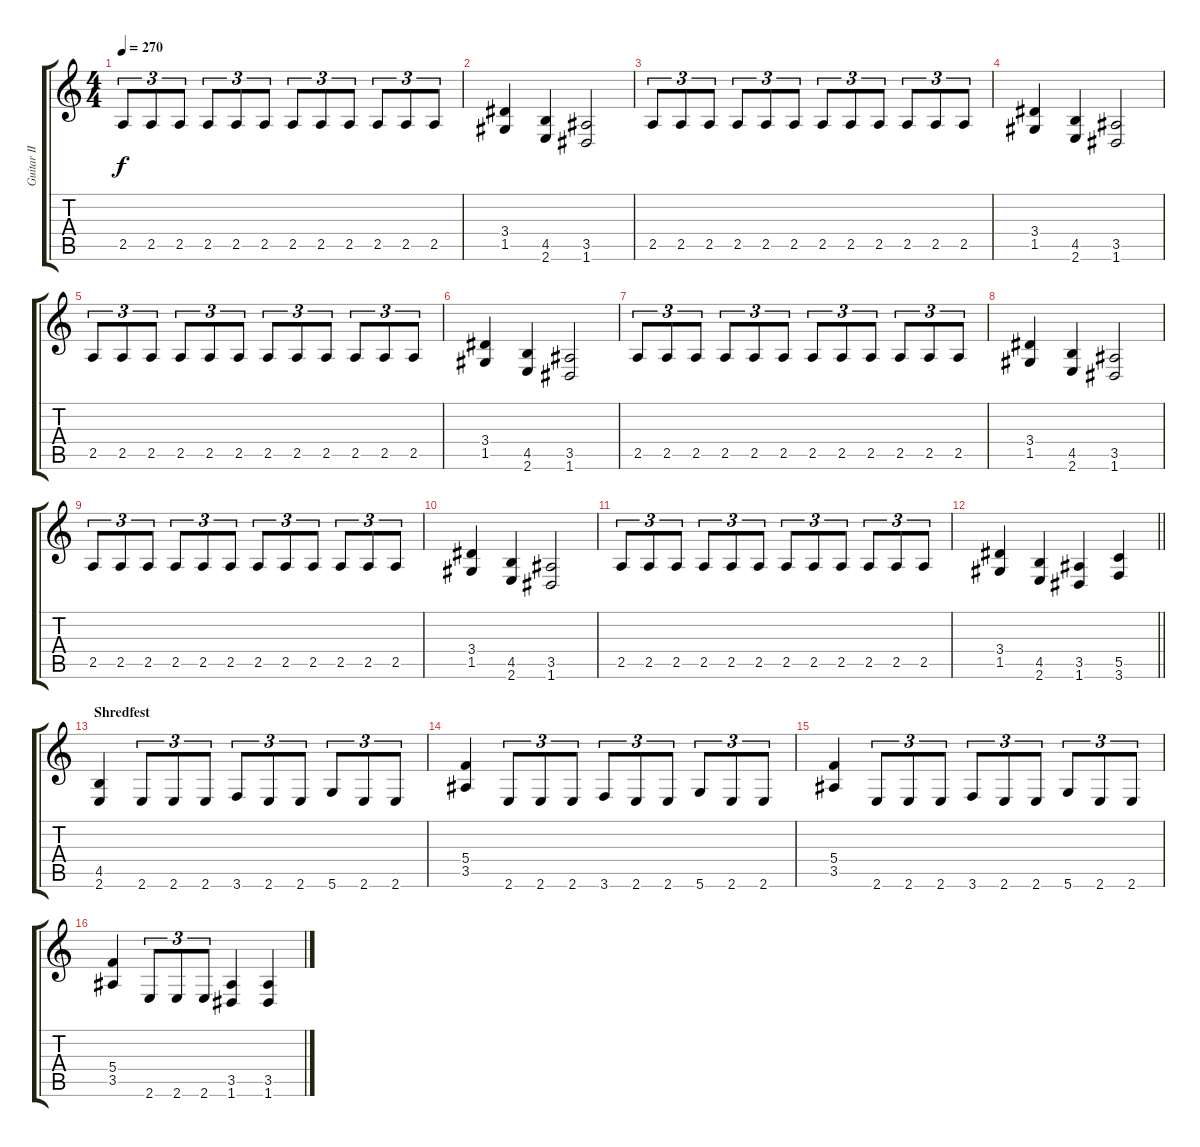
\track ("Guitar II" "Guitar II") {instrument distortionguitar}
\staff {score tabs}
\tuning (D4 A3 F3 C3 G2 D2) {hide}
\ts (4 4)
\tempo 270
\clef g2
\ks c
2.5.8{tu (3 2) dy f} 2.5.8{tu (3 2)} 2.5.8{tu (3 2)} 2.5.8{tu (3 2)} 2.5.8{tu (3 2)} 2.5.8{tu (3 2)} 2.5.8{tu (3 2)} 2.5.8{tu (3 2)} 2.5.8{tu (3 2)} 2.5.8{tu (3 2)} 2.5.8{tu (3 2)} 2.5.8{tu (3 2)} |
(3.4 1.5).4 (4.5 2.6).4 (3.5 1.6).2 |
2.5.8{tu (3 2)} 2.5.8{tu (3 2)} 2.5.8{tu (3 2)} 2.5.8{tu (3 2)} 2.5.8{tu (3 2)} 2.5.8{tu (3 2)} 2.5.8{tu (3 2)} 2.5.8{tu (3 2)} 2.5.8{tu (3 2)} 2.5.8{tu (3 2)} 2.5.8{tu (3 2)} 2.5.8{tu (3 2)} |
(3.4 1.5).4 (4.5 2.6).4 (3.5 1.6).2 |
2.5.8{tu (3 2)} 2.5.8{tu (3 2)} 2.5.8{tu (3 2)} 2.5.8{tu (3 2)} 2.5.8{tu (3 2)} 2.5.8{tu (3 2)} 2.5.8{tu (3 2)} 2.5.8{tu (3 2)} 2.5.8{tu (3 2)} 2.5.8{tu (3 2)} 2.5.8{tu (3 2)} 2.5.8{tu (3 2)} |
(3.4 1.5).4 (4.5 2.6).4 (3.5 1.6).2 |
2.5.8{tu (3 2)} 2.5.8{tu (3 2)} 2.5.8{tu (3 2)} 2.5.8{tu (3 2)} 2.5.8{tu (3 2)} 2.5.8{tu (3 2)} 2.5.8{tu (3 2)} 2.5.8{tu (3 2)} 2.5.8{tu (3 2)} 2.5.8{tu (3 2)} 2.5.8{tu (3 2)} 2.5.8{tu (3 2)} |
(3.4 1.5).4 (4.5 2.6).4 (3.5 1.6).2 |
2.5.8{tu (3 2)} 2.5.8{tu (3 2)} 2.5.8{tu (3 2)} 2.5.8{tu (3 2)} 2.5.8{tu (3 2)} 2.5.8{tu (3 2)} 2.5.8{tu (3 2)} 2.5.8{tu (3 2)} 2.5.8{tu (3 2)} 2.5.8{tu (3 2)} 2.5.8{tu (3 2)} 2.5.8{tu (3 2)} |
(3.4 1.5).4 (4.5 2.6).4 (3.5 1.6).2 |
2.5.8{tu (3 2)} 2.5.8{tu (3 2)} 2.5.8{tu (3 2)} 2.5.8{tu (3 2)} 2.5.8{tu (3 2)} 2.5.8{tu (3 2)} 2.5.8{tu (3 2)} 2.5.8{tu (3 2)} 2.5.8{tu (3 2)} 2.5.8{tu (3 2)} 2.5.8{tu (3 2)} 2.5.8{tu (3 2)} |
\barLineRight lightlight
(3.4 1.5).4 (4.5 2.6).4 (3.5 1.6).4 (5.5 3.6).4 |
\section ("" "Shredfest")
(4.5 2.6).4 2.6.8{tu (3 2)} 2.6.8{tu (3 2)} 2.6.8{tu (3 2)} 3.6.8{tu (3 2)} 2.6.8{tu (3 2)} 2.6.8{tu (3 2)} 5.6.8{tu (3 2)} 2.6.8{tu (3 2)} 2.6.8{tu (3 2)} |
(5.4 3.5).4 2.6.8{tu (3 2)} 2.6.8{tu (3 2)} 2.6.8{tu (3 2)} 3.6.8{tu (3 2)} 2.6.8{tu (3 2)} 2.6.8{tu (3 2)} 5.6.8{tu (3 2)} 2.6.8{tu (3 2)} 2.6.8{tu (3 2)} |
(5.4 3.5).4 2.6.8{tu (3 2)} 2.6.8{tu (3 2)} 2.6.8{tu (3 2)} 3.6.8{tu (3 2)} 2.6.8{tu (3 2)} 2.6.8{tu (3 2)} 5.6.8{tu (3 2)} 2.6.8{tu (3 2)} 2.6.8{tu (3 2)} |
(5.4 3.5).4 2.6.8{tu (3 2)} 2.6.8{tu (3 2)} 2.6.8{tu (3 2)} (3.5 1.6).4 (3.5 1.6).4
